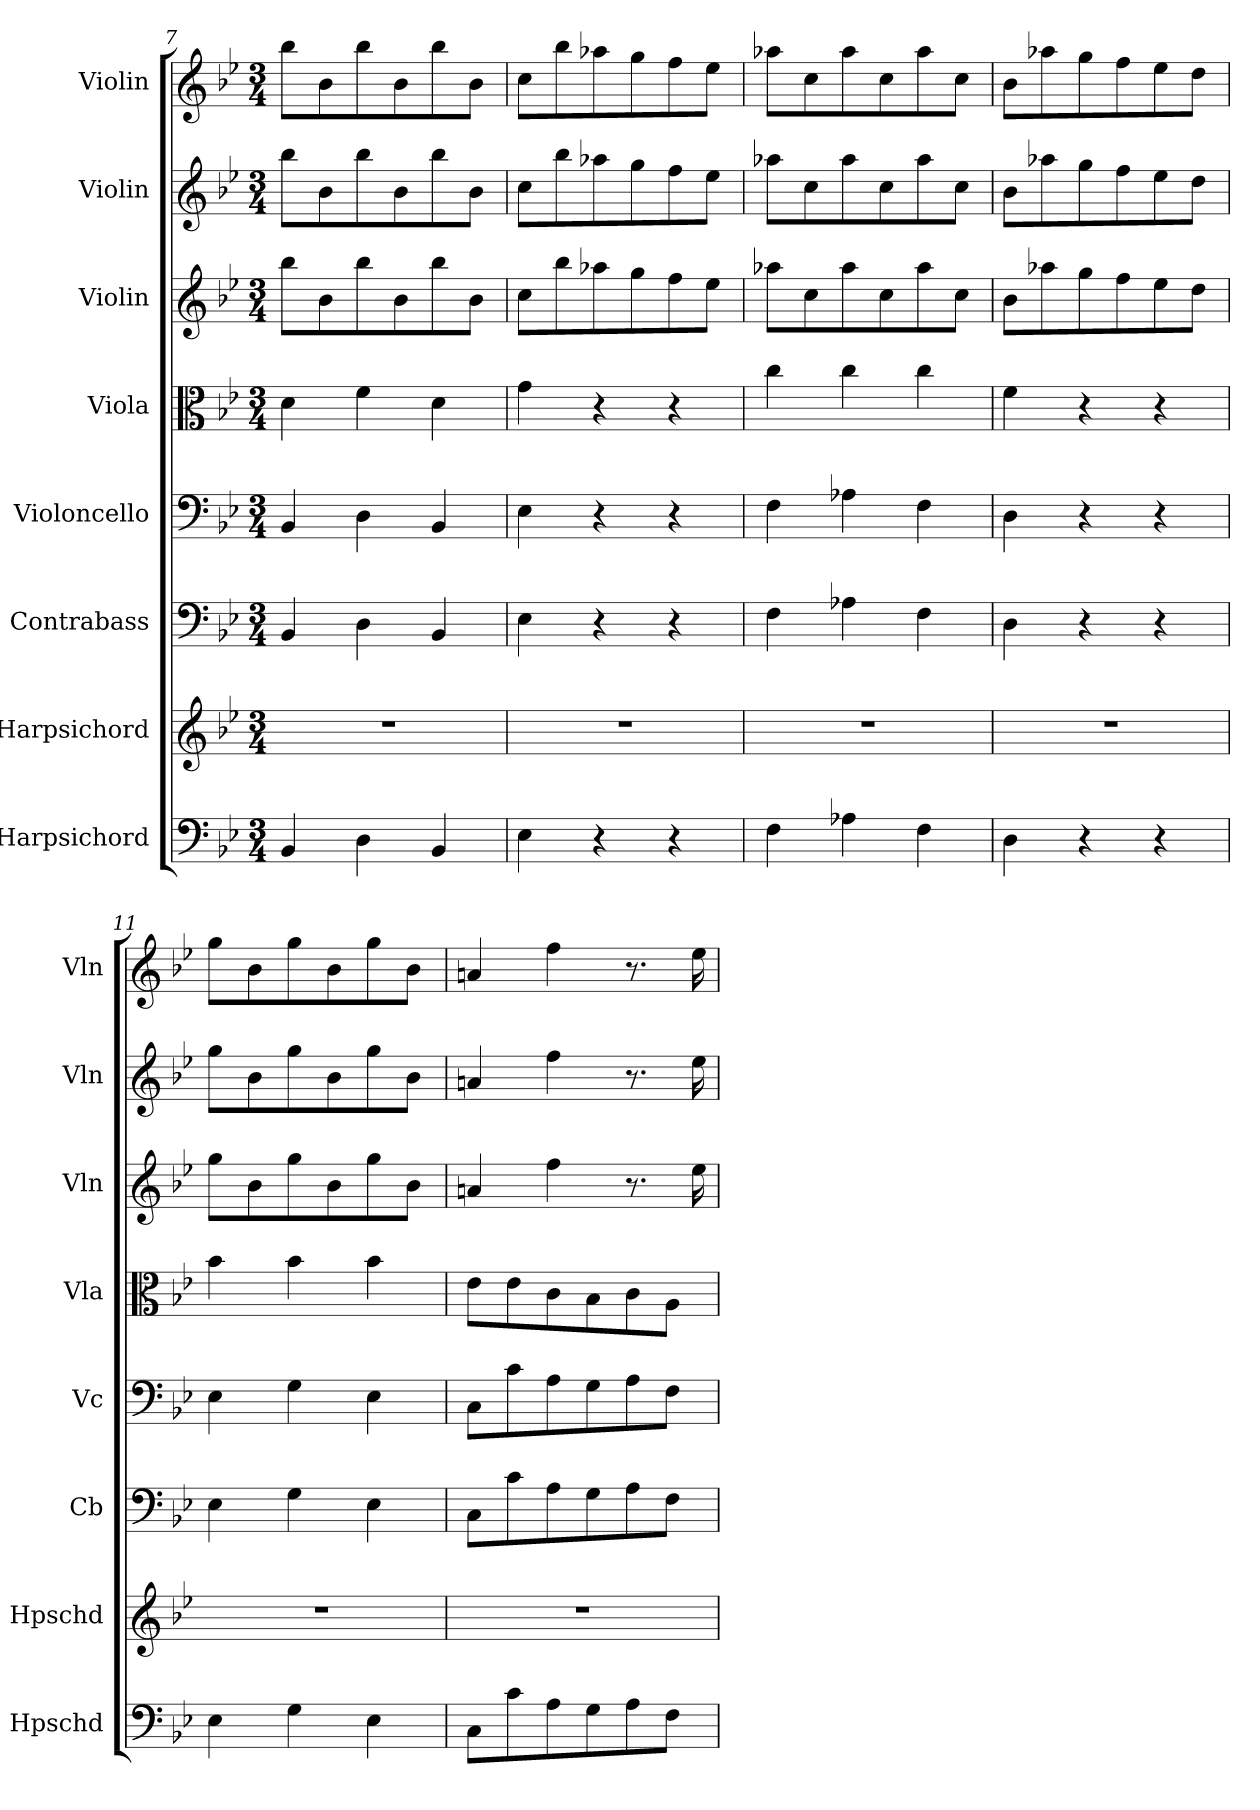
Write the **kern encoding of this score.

**kern	**kern	**kern	**kern	**kern	**kern	**kern	**kern
*part8	*part7	*part6	*part5	*part4	*part3	*part2	*part1
*staff8	*staff7	*staff6	*staff5	*staff4	*staff3	*staff2	*staff1
*I"Harpsichord	*I"Harpsichord	*I"Contrabass	*I"Violoncello	*I"Viola	*I"Violin	*I"Violin	*I"Violin
*I'Hpschd	*I'Hpschd	*I'Cb	*I'Vc	*I'Vla	*I'Vln	*I'Vln	*I'Vln
*clefF4	*clefG2	*clefF4	*clefF4	*clefC3	*clefG2	*clefG2	*clefG2
*k[b-e-]	*k[b-e-]	*k[b-e-]	*k[b-e-]	*k[b-e-]	*k[b-e-]	*k[b-e-]	*k[b-e-]
*M3/4	*M3/4	*M3/4	*M3/4	*M3/4	*M3/4	*M3/4	*M3/4
=7	=7	=7	=7	=7	=7	=7	=7
4BB-/	2.r	4BB-/	4BB-/	4d\	8bb-\L	8bb-\L	8bb-\L
.	.	.	.	.	8b-\	8b-\	8b-\
4D\	.	4D\	4D\	4f\	8bb-\	8bb-\	8bb-\
.	.	.	.	.	8b-\	8b-\	8b-\
4BB-/	.	4BB-/	4BB-/	4d\	8bb-\	8bb-\	8bb-\
.	.	.	.	.	8b-\J	8b-\J	8b-\J
=8	=8	=8	=8	=8	=8	=8	=8
4E-\	2.r	4E-\	4E-\	4g\	8cc\L	8cc\L	8cc\L
.	.	.	.	.	8bb-\	8bb-\	8bb-\
4r	.	4r	4r	4r	8aa-X\	8aa-X\	8aa-X\
.	.	.	.	.	8gg\	8gg\	8gg\
4r	.	4r	4r	4r	8ff\	8ff\	8ff\
.	.	.	.	.	8ee-\J	8ee-\J	8ee-\J
=9	=9	=9	=9	=9	=9	=9	=9
4F\	2.r	4F\	4F\	4cc\	8aa-X\L	8aa-X\L	8aa-X\L
.	.	.	.	.	8cc\	8cc\	8cc\
4A-X\	.	4A-X\	4A-X\	4cc\	8aa-\	8aa-\	8aa-\
.	.	.	.	.	8cc\	8cc\	8cc\
4F\	.	4F\	4F\	4cc\	8aa-\	8aa-\	8aa-\
.	.	.	.	.	8cc\J	8cc\J	8cc\J
=10	=10	=10	=10	=10	=10	=10	=10
4D\	2.r	4D\	4D\	4f\	8b-\L	8b-\L	8b-\L
.	.	.	.	.	8aa-X\	8aa-X\	8aa-X\
4r	.	4r	4r	4r	8gg\	8gg\	8gg\
.	.	.	.	.	8ff\	8ff\	8ff\
4r	.	4r	4r	4r	8ee-\	8ee-\	8ee-\
.	.	.	.	.	8dd\J	8dd\J	8dd\J
=11	=11	=11	=11	=11	=11	=11	=11
4E-\	2.r	4E-\	4E-\	4b-\	8gg\L	8gg\L	8gg\L
.	.	.	.	.	8b-\	8b-\	8b-\
4G\	.	4G\	4G\	4b-\	8gg\	8gg\	8gg\
.	.	.	.	.	8b-\	8b-\	8b-\
4E-\	.	4E-\	4E-\	4b-\	8gg\	8gg\	8gg\
.	.	.	.	.	8b-\J	8b-\J	8b-\J
=12	=12	=12	=12	=12	=12	=12	=12
8C\L	2.r	8C\L	8C\L	8e-\L	4an/	4an/	4an/
8c\	.	8c\	8c\	8e-\	.	.	.
8A\	.	8A\	8A\	8c\	4ff\	4ff\	4ff\
8G\	.	8G\	8G\	8B-\	.	.	.
8A\	.	8A\	8A\	8c\	8.r	8.r	8.r
8F\J	.	8F\J	8F\J	8A\J	.	.	.
.	.	.	.	.	16ee-\	16ee-\	16ee-\
=	=	=	=	=	=	=	=
*-	*-	*-	*-	*-	*-	*-	*-
